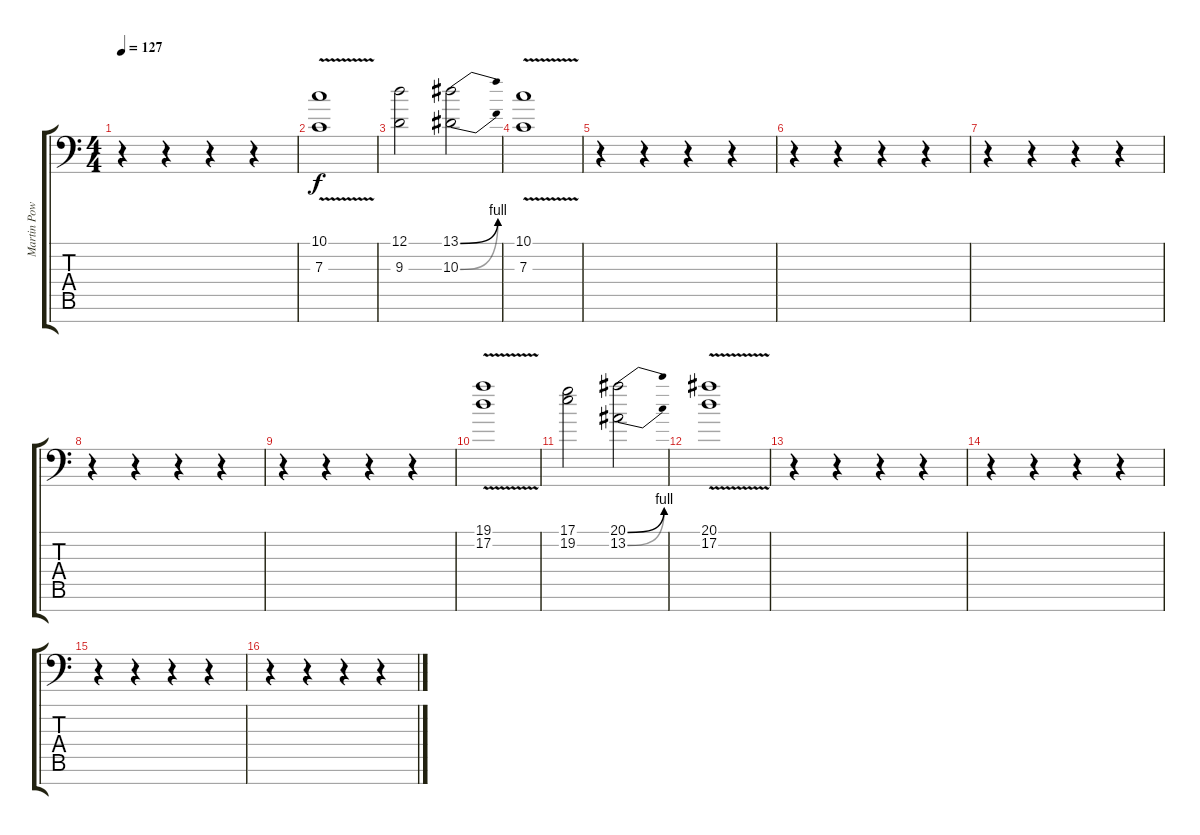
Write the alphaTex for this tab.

\track ("Martin Powell - Piano" "Martin Pow") {instrument brightacousticpiano}
\staff {score tabs}
\tuning (D4 A3 F3 C3 G2 D2 A1) {hide}
\ts (4 4)
\tempo 127
\clef f4
\ks c
r.4{dy f} r.4 r.4 r.4 |
(10.1{v} 7.3{v}).1 |
(12.1 9.3).2 (13.1{be (bend 0 0 60 4)} 10.3{be (bend 0 0 60 4)}).2 |
(10.1{v} 7.3{v}).1 |
r.4 r.4 r.4 r.4 |
r.4 r.4 r.4 r.4 |
r.4 r.4 r.4 r.4 |
r.4 r.4 r.4 r.4 |
r.4 r.4 r.4 r.4 |
(19.1{v} 17.2{v}).1 |
(17.1 19.2).2 (20.1{be (bend 0 0 60 4)} 13.2{be (bend 0 0 60 4)}).2 |
(20.1{v} 17.2{v}).1 |
r.4 r.4 r.4 r.4 |
r.4 r.4 r.4 r.4 |
r.4 r.4 r.4 r.4 |
r.4 r.4 r.4 r.4
